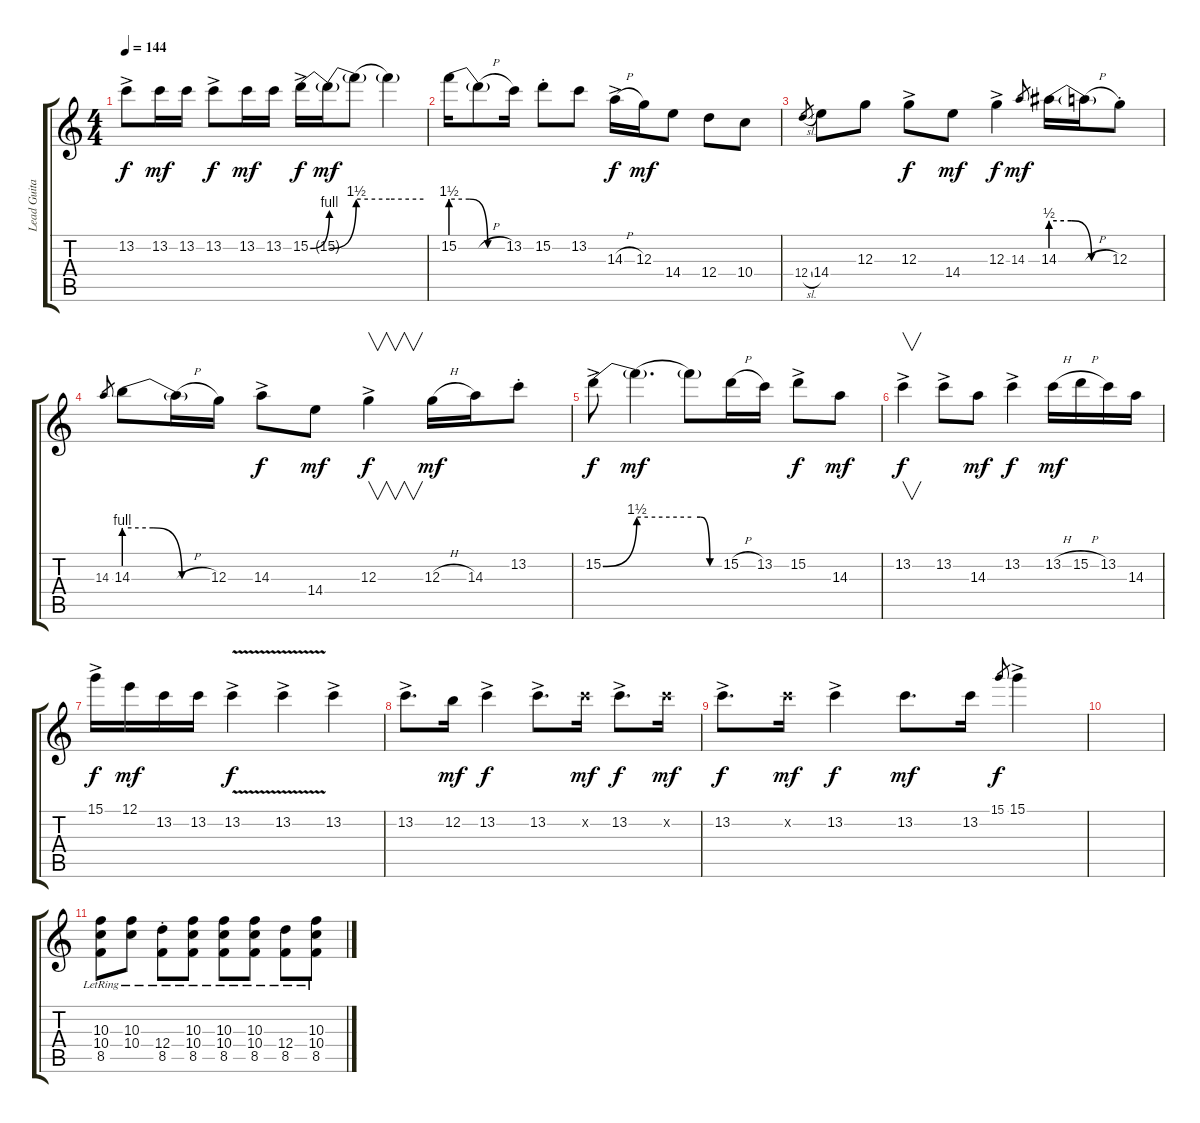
\track ("Lead Guitar" "Lead Guita") {instrument electricguitarclean}
\staff {score tabs}
\tuning (E4 B3 G3 D3 A2 E2) {hide}
\ts (4 4)
\tempo 144
\clef g2
\ks c
13.2{ac}.8{dy f} 13.2.16{dy mf} 13.2.16 13.2{ac}.8{dy f} 13.2.16{dy mf} 13.2.16 15.2{be (bend 0 0 60 4) ac}.16{dy f} 15.2{be (bend 0 0 60 6) t}.16{dy mf} 15.2{be (hold 0 6 60 6) t}.8 15.2{be (hold 0 6 60 6) t}.4 |
15.2{be (custom 0 6 20 6 40 0 60 0)}.16 15.2{h t}.8 13.2.16 15.2{st}.8 13.2.8 14.3{h ac}.16{dy f} 12.3.16{dy mf} 14.4.8 12.4.8 10.4.8 |
12.4{sl}.8{gr} 14.4.8 12.3.8 12.3{ac}.8{dy f} 14.4.8{dy mf} 12.3{ac}.4{dy f} 14.3.8{gr dy mf} 14.3{be (custom 0 2 20 2 40 0 60 0)}.16 14.3{h t}.16 12.3{st}.8 |
14.3.8{gr} 14.3{be (custom 0 4 20 4 40 0 60 0)}.8 14.3{h t}.16 12.3.16 14.3{ac}.8{dy f} 14.4.8{dy mf} 12.3{ac}.4{v dy f} 12.3{h}.16{dy mf} 14.3.16 13.2{st}.8 |
15.2{be (bend 0 0 60 6) ac}.8{dy f} 15.2{be (hold 0 6 60 6) t}.4{d dy mf} 15.2{be (custom 0 6 20 6 40 0 60 0) t}.8 15.2{h}.16 13.2.16 15.2{ac}.8{dy f} 14.3.8{dy mf} |
13.2{ac}.4{v dy f} 13.2{ac}.8 14.3.8{dy mf} 13.2{ac}.4{dy f} 13.2{h}.16{dy mf} 15.2{h}.16 13.2.16 14.3.16 |
15.1{ac}.16{dy f} 12.1.16{dy mf} 13.2.16 13.2.16 13.2{v ac}.4{dy f} 13.2{v ac}.4 13.2{ac}.4 |
13.2{ac}.8{d} 12.2.16{dy mf} 13.2{ac}.4{dy f} 13.2{ac}.8{d} 13.2{x}.16{dy mf} 13.2{ac}.8{d dy f} 13.2{x}.16{dy mf} |
13.2{ac}.8{d dy f} 13.2{x}.16{dy mf} 13.2{ac}.4{dy f} 13.2.8{d dy mf} 13.2.16 15.1.8{gr dy f} 15.1{ac}.4 |
|
(10.3{lr} 10.4{lr} 8.5{lr}).8 (10.3{lr} 10.4{lr}).8 (12.4{st lr} 8.5{st lr}).8 (10.3{lr} 10.4{lr} 8.5{lr}).8 (10.3{lr} 10.4{lr} 8.5{lr}).8 (10.3{lr} 10.4{lr} 8.5{lr}).8 (12.4{lr} 8.5{lr}).8 (10.3{lr} 10.4{lr} 8.5{lr}).8
